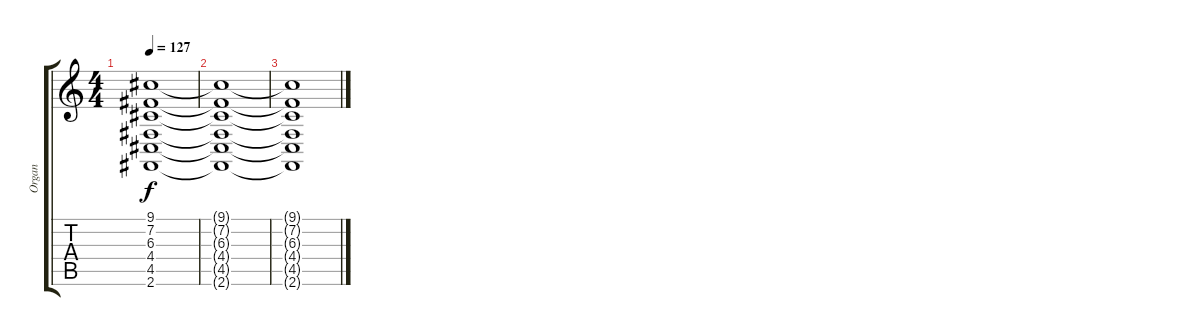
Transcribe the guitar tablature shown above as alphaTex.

\track ("Organ" "Organ") {instrument rockorgan}
\staff {score tabs}
\tuning (E4 B3 G3 D3 A2 E2) {hide}
\ts (4 4)
\tempo 127
\clef g2
\ks c
(9.1{t} 7.2{t} 6.3{t} 4.4{t} 4.5{t} 2.6{t}).1{dy f} |
(9.1{t} 7.2{t} 6.3{t} 4.4{t} 4.5{t} 2.6{t}).1 |
(9.1{t} 7.2{t} 6.3{t} 4.4{t} 4.5{t} 2.6{t}).1
